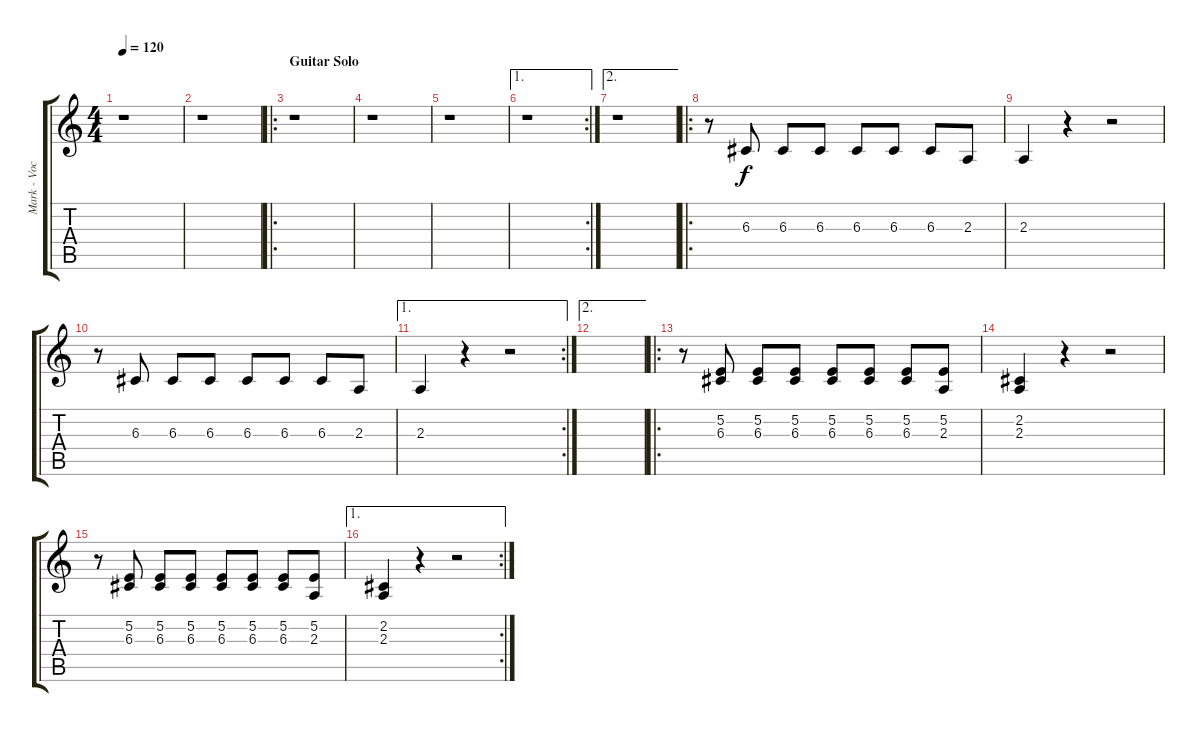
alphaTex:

\track ("Mark - Vocals" "Mark - Voc") {instrument altosax}
\staff {score tabs}
\tuning (E4 B3 G3 D3 A2 E2) {hide}
\ts (4 4)
\tempo 120
\clef g2
\ks c
r.1{dy f} |
r.1 |
\ro
\section ("" "Guitar Solo")
r.1 |
r.1 |
r.1 |
\ae 1
\rc 2
r.1 |
\ae 2
r.1 |
\ro
r.8 6.3.8 6.3.8 6.3.8 6.3.8 6.3.8 6.3.8 2.3.8 |
2.3.4 r.4 r.2 |
r.8 6.3.8 6.3.8 6.3.8 6.3.8 6.3.8 6.3.8 2.3.8 |
\ae 1
\rc 2
2.3.4 r.4 r.2 |
\ae 2
|
\ro
r.8 (5.2 6.3).8 (5.2 6.3).8 (5.2 6.3).8 (5.2 6.3).8 (5.2 6.3).8 (5.2 6.3).8 (5.2 2.3).8 |
(2.2 2.3).4 r.4 r.2 |
r.8 (5.2 6.3).8 (5.2 6.3).8 (5.2 6.3).8 (5.2 6.3).8 (5.2 6.3).8 (5.2 6.3).8 (5.2 2.3).8 |
\ae 1
\rc 2
(2.2 2.3).4 r.4 r.2
